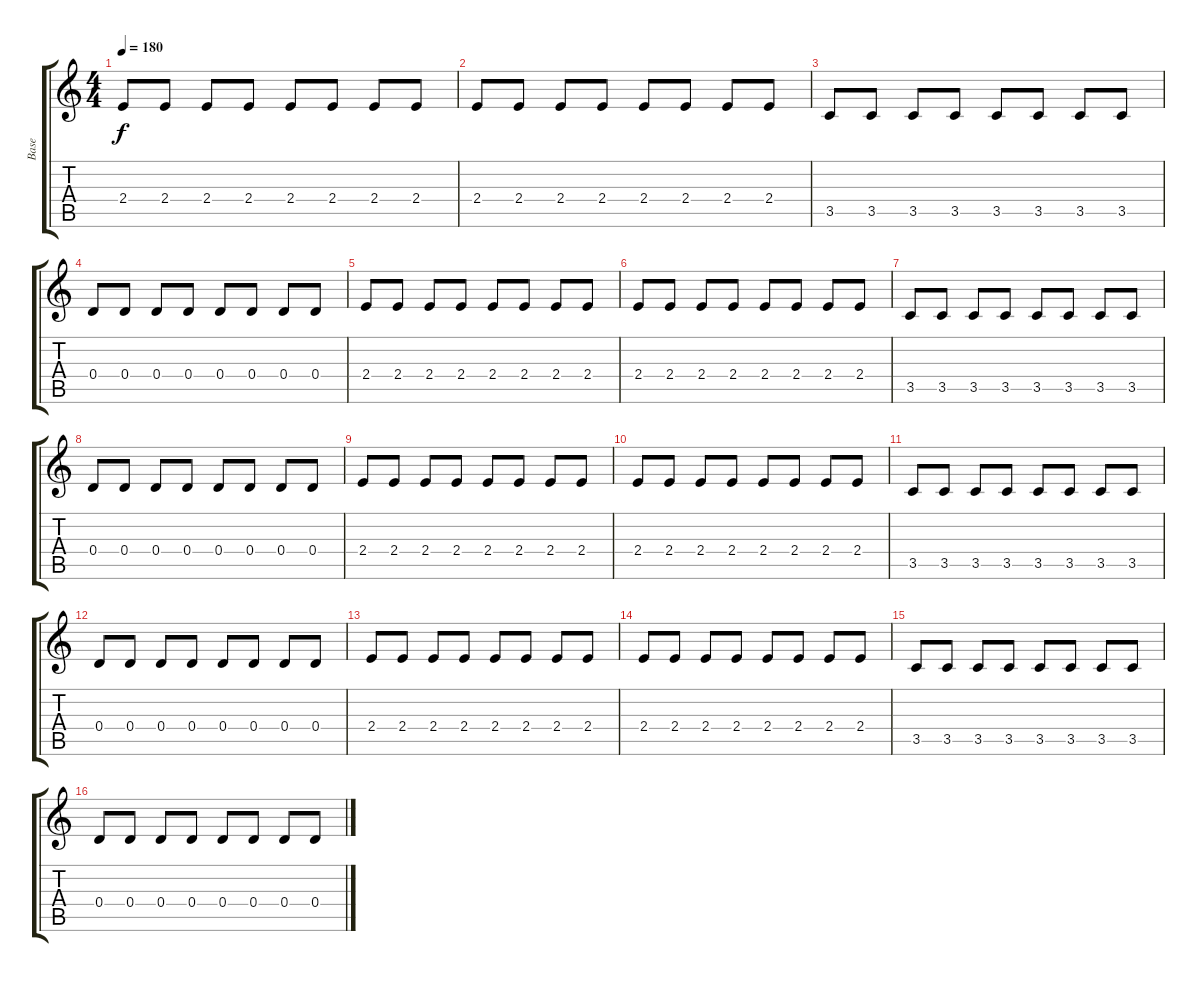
\track ("Base" "Base") {instrument electricguitarclean}
\staff {score tabs}
\tuning (E4 B3 G3 D3 A2 E2) {hide}
\ts (4 4)
\tempo 180
\clef g2
\ks c
2.4.8{dy f} 2.4.8 2.4.8 2.4.8 2.4.8 2.4.8 2.4.8 2.4.8 |
2.4.8 2.4.8 2.4.8 2.4.8 2.4.8 2.4.8 2.4.8 2.4.8 |
3.5.8 3.5.8 3.5.8 3.5.8 3.5.8 3.5.8 3.5.8 3.5.8 |
0.4.8 0.4.8 0.4.8 0.4.8 0.4.8 0.4.8 0.4.8 0.4.8 |
2.4.8 2.4.8 2.4.8 2.4.8 2.4.8 2.4.8 2.4.8 2.4.8 |
2.4.8 2.4.8 2.4.8 2.4.8 2.4.8 2.4.8 2.4.8 2.4.8 |
3.5.8 3.5.8 3.5.8 3.5.8 3.5.8 3.5.8 3.5.8 3.5.8 |
0.4.8 0.4.8 0.4.8 0.4.8 0.4.8 0.4.8 0.4.8 0.4.8 |
2.4.8 2.4.8 2.4.8 2.4.8 2.4.8 2.4.8 2.4.8 2.4.8 |
2.4.8 2.4.8 2.4.8 2.4.8 2.4.8 2.4.8 2.4.8 2.4.8 |
3.5.8 3.5.8 3.5.8 3.5.8 3.5.8 3.5.8 3.5.8 3.5.8 |
0.4.8 0.4.8 0.4.8 0.4.8 0.4.8 0.4.8 0.4.8 0.4.8 |
2.4.8 2.4.8 2.4.8 2.4.8 2.4.8 2.4.8 2.4.8 2.4.8 |
2.4.8 2.4.8 2.4.8 2.4.8 2.4.8 2.4.8 2.4.8 2.4.8 |
3.5.8 3.5.8 3.5.8 3.5.8 3.5.8 3.5.8 3.5.8 3.5.8 |
0.4.8 0.4.8 0.4.8 0.4.8 0.4.8 0.4.8 0.4.8 0.4.8
